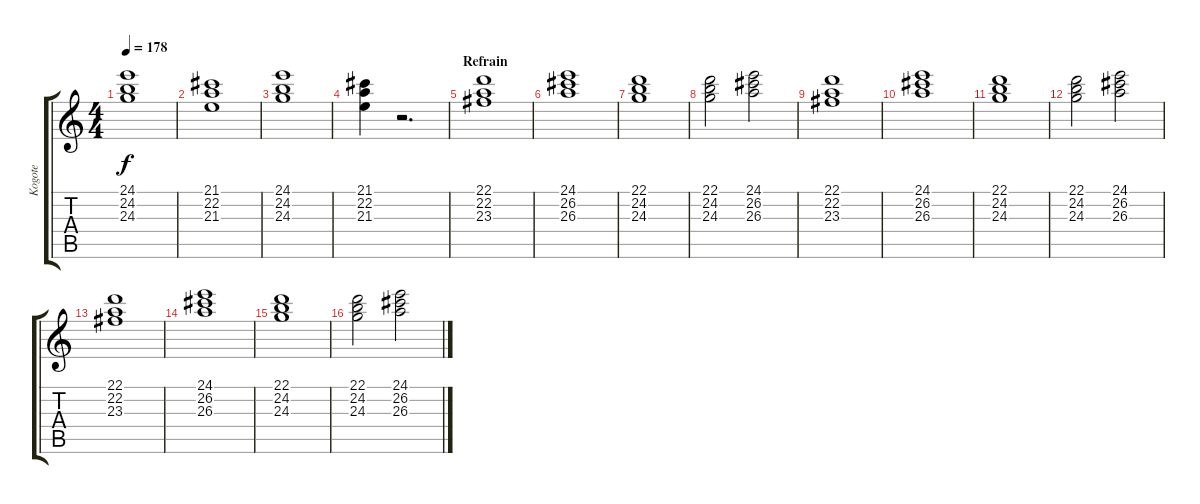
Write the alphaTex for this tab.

\track ("Kogote" "Kogote") {instrument drawbarorgan}
\staff {score tabs}
\tuning (E4 B3 G3 D3 A2 E2) {hide}
\ts (4 4)
\tempo 178
\clef g2
\ks c
(24.1 24.2 24.3).1{dy f} |
(21.1 22.2 21.3).1 |
(24.1 24.2 24.3).1 |
(21.1 22.2 21.3).4 r.2{d} |
\section ("" "Refrain")
(22.1 22.2 23.3).1 |
(24.1 26.2 26.3).1 |
(22.1 24.2 24.3).1 |
(22.1 24.2 24.3).2 (24.1 26.2 26.3).2 |
(22.1 22.2 23.3).1 |
(24.1 26.2 26.3).1 |
(22.1 24.2 24.3).1 |
(22.1 24.2 24.3).2 (24.1 26.2 26.3).2 |
(22.1 22.2 23.3).1 |
(24.1 26.2 26.3).1 |
(22.1 24.2 24.3).1 |
(22.1 24.2 24.3).2 (24.1 26.2 26.3).2
